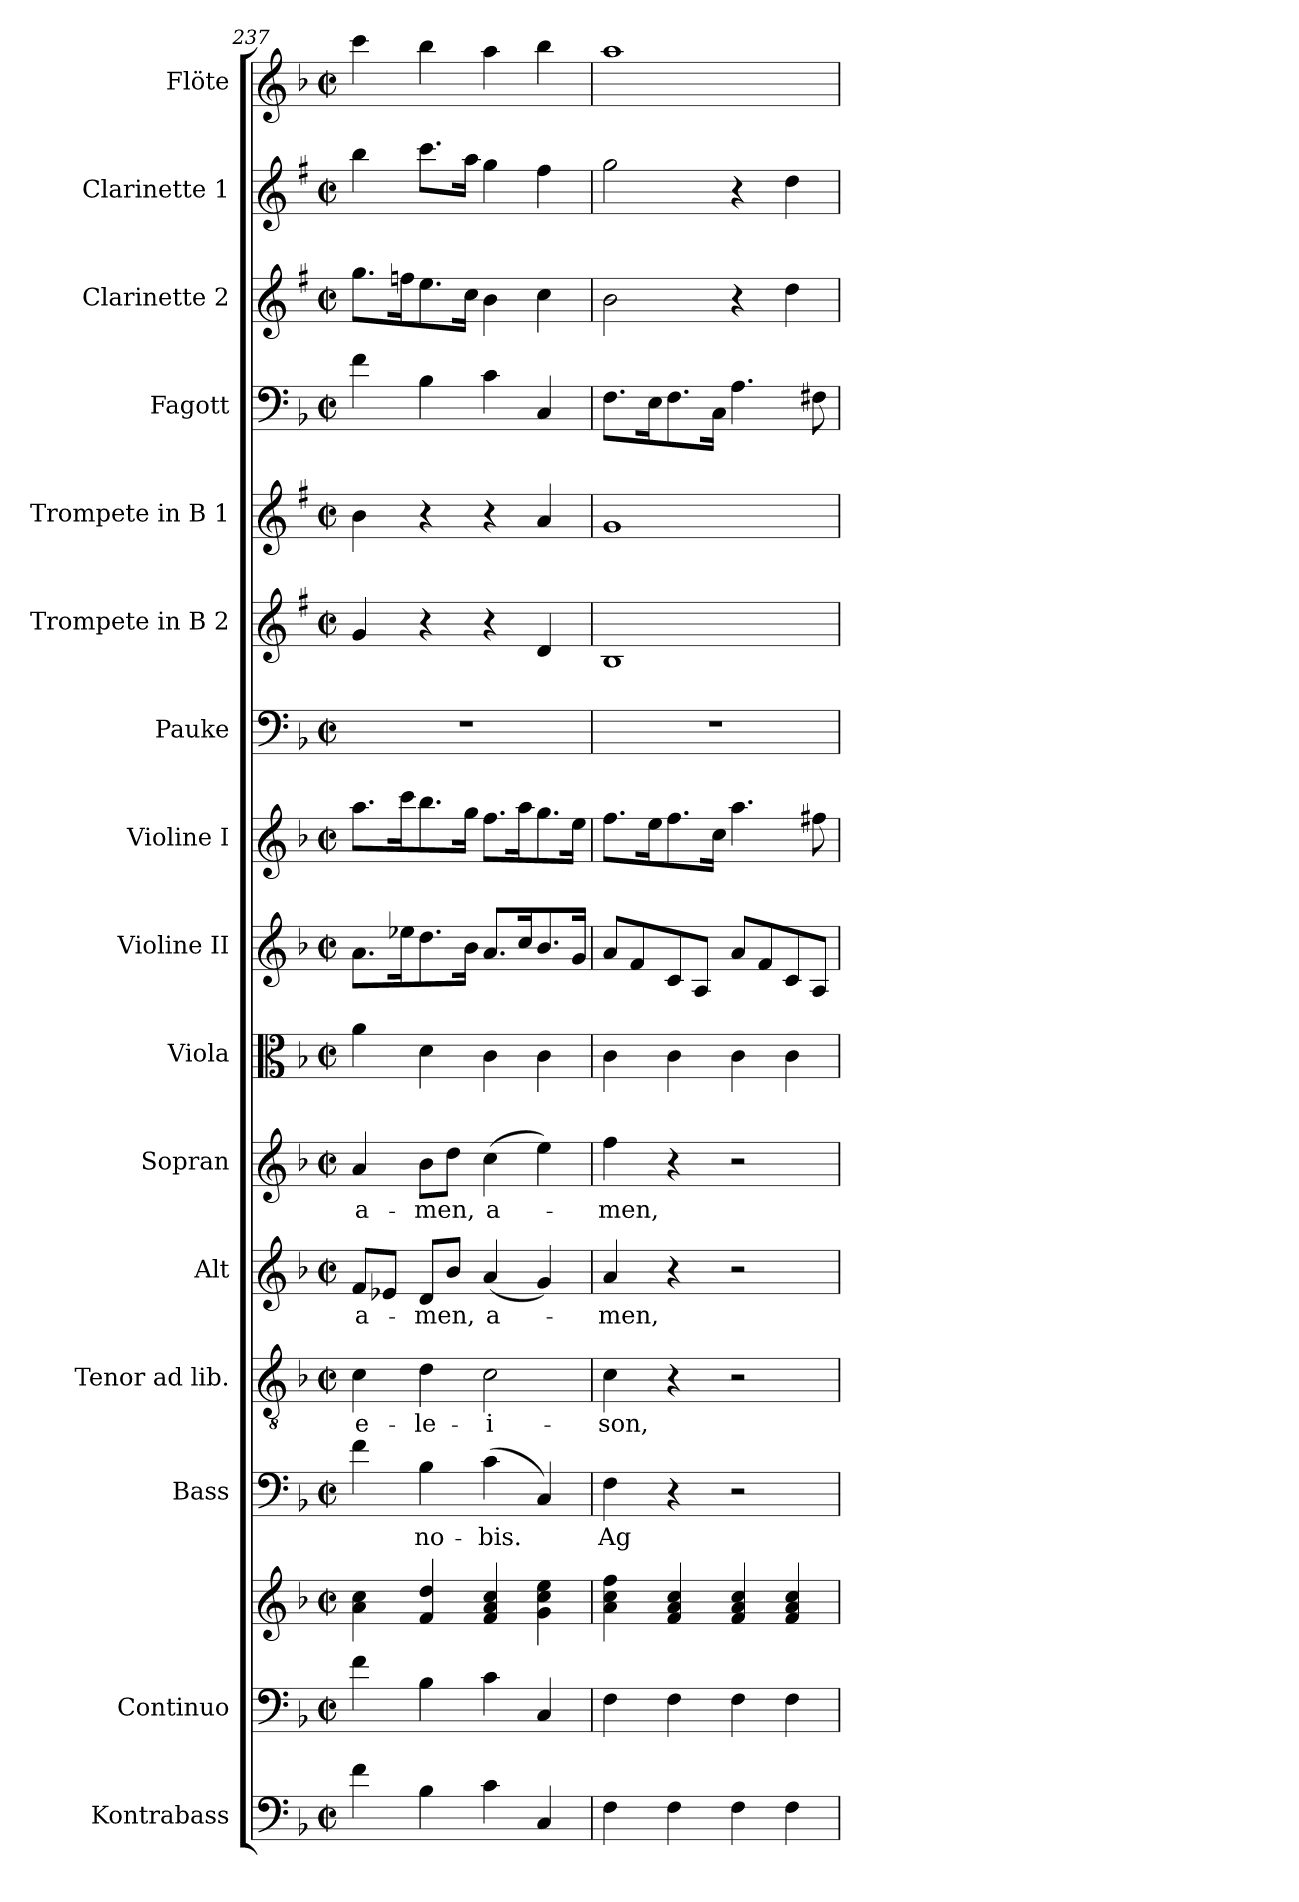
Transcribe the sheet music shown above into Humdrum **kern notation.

**kern	**kern	**kern	**kern	**text	**kern	**text	**kern	**text	**kern	**text	**kern	**kern	**kern	**kern	**kern	**kern	**kern	**kern	**kern	**kern
*part16	*part15	*part15	*part14	*part14	*part13	*part13	*part12	*part12	*part11	*part11	*part10	*part9	*part8	*part7	*part6	*part5	*part4	*part3	*part2	*part1
*staff17	*staff16	*staff15	*staff14	*staff14	*staff13	*staff13	*staff12	*staff12	*staff11	*staff11	*staff10	*staff9	*staff8	*staff7	*staff6	*staff5	*staff4	*staff3	*staff2	*staff1
*I"Kontrabass	*I"Continuo	*	*I"Bass	*	*I"Tenor ad lib.	*	*I"Alt	*	*I"Sopran	*	*I"Viola	*I"Violine II	*I"Violine I	*I"Pauke	*I"Trompete in B 2	*I"Trompete in B 1	*I"Fagott	*I"Clarinette 2	*I"Clarinette 1	*I"Flöte
*I'Kb.	*I'cont.	*	*I'B	*	*I'T	*	*I'A	*	*I'S	*	*I'Vla.	*I'Vl. II	*I'Vl. I	*I'Pk.	*	*	*I'Fg.	*I'Cl. 2	*I'Cl. 1	*I'Fl.
*clefF4	*clefF4	*clefG2	*clefF4	*	*clefGv2	*	*clefG2	*	*clefG2	*	*clefC3	*clefG2	*clefG2	*clefF4	*clefG2	*clefG2	*clefF4	*clefG2	*clefG2	*clefG2
*ITrd7c12	*	*	*	*	*	*	*	*	*	*	*	*	*	*	*ITrd1c2	*ITrd1c2	*	*ITrd1c2	*ITrd1c2	*
*k[b-]	*k[b-]	*k[b-]	*k[b-]	*	*k[b-]	*	*k[b-]	*	*k[b-]	*	*k[b-]	*k[b-]	*k[b-]	*k[b-]	*k[b-]	*k[b-]	*k[b-]	*k[b-]	*k[b-]	*k[b-]
*F:	*F:	*F:	*F:	*	*F:	*	*F:	*	*F:	*	*F:	*F:	*F:	*F:	*F:	*F:	*F:	*F:	*F:	*F:
*M2/2	*M2/2	*M2/2	*M2/2	*	*M2/2	*	*M2/2	*	*M2/2	*	*M2/2	*M2/2	*M2/2	*M2/2	*M2/2	*M2/2	*M2/2	*M2/2	*M2/2	*M2/2
*met(c|)	*met(c|)	*met(c|)	*met(c|)	*	*met(c|)	*	*met(c|)	*	*met(c|)	*	*met(c|)	*met(c|)	*met(c|)	*met(c|)	*met(c|)	*met(c|)	*met(c|)	*met(c|)	*met(c|)	*met(c|)
=237	=237	=237	=237	=237	=237	=237	=237	=237	=237	=237	=237	=237	=237	=237	=237	=237	=237	=237	=237	=237
!	!	!	!	!	!	!LO:LY:b	!	!LO:LY:b	!	!LO:LY:b	!	!	!	!	!	!	!	!	!	!
4F\	4f\	4a\ 4cc\	4f\	.	4c\	e-	8f/L	a-	4a/	a-	4a\	8.a\L	8.aa\L	1r	4f/	4a\	4f\	8.ff\L	4aa\	4ccc\
.	.	.	.	.	.	.	8e-X/J	.	.	.	.	.	.	.	.	.	.	.	.	.
.	.	.	.	.	.	.	.	.	.	.	.	16ee-X\k	16ccc\k	.	.	.	.	16ee-X\k	.	.
!	!	!	!	!LO:LY:b	!	!LO:LY:b	!	!LO:LY:b	!	!LO:LY:b	!	!	!	!	!	!	!	!	!	!
4BB-\	4B-\	4f/ 4dd/	4B-\	no-	4d\	-le-	8d/L	-men,	8b-\L	-men,	4d\	8.dd\	8.bb-\	.	4r	4r	4B-\	8.dd\	8.bb-\L	4bb-\
.	.	.	.	.	.	.	8b-/J	.	8dd\J	.	.	.	.	.	.	.	.	.	.	.
.	.	.	.	.	.	.	.	.	.	.	.	16b-\Jk	16gg\Jk	.	.	.	.	16b-\Jk	16gg\Jk	.
!	!	!	!	!LO:LY:b	!	!LO:LY:b	!	!LO:LY:b	!	!LO:LY:b	!	!	!	!	!	!	!	!	!	!
4C\	4c\	4f/ 4a/ 4cc/	(>4c\	-bis.	2c\	-i-	(<4a/	a-	(>4cc\	a-	4c\	8.a/L	8.ff\L	.	4r	4r	4c\	4a\	4ff\	4aa\
.	.	.	.	.	.	.	.	.	.	.	.	16cc/k	16aa\k	.	.	.	.	.	.	.
4CC/	4C/	4g\ 4cc\ 4ee\	4C/)	.	.	.	4g/)	.	4ee\)	.	4c\	8.b-/	8.gg\	.	4c/	4g/	4C/	4b-\	4ee\	4bb-\
.	.	.	.	.	.	.	.	.	.	.	.	16g/Jk	16ee\Jk	.	.	.	.	.	.	.
!!LO:PB:g=z
=238	=238	=238	=238	=238	=238	=238	=238	=238	=238	=238	=238	=238	=238	=238	=238	=238	=238	=238	=238	=238
!	!	!	!	!LO:LY:b	!	!LO:LY:b	!	!LO:LY:b	!	!LO:LY:b	!	!	!	!	!	!	!	!	!	!
4FF\	4F\	4a\ 4cc\ 4ff\	4F\	Ag-	4c\	-son,	4a/	-men,	4ff\	-men,	4c\	8a/L	8.ff\L	1r	1A	1f	8.F\L	2a\	2ff\	1aa
.	.	.	.	.	.	.	.	.	.	.	.	8f/	.	.	.	.	.	.	.	.
.	.	.	.	.	.	.	.	.	.	.	.	.	16ee\k	.	.	.	16E\k	.	.	.
4FF\	4F\	4f/ 4a/ 4cc/	4r	.	4r	.	4r	.	4r	.	4c\	8c/	8.ff\	.	.	.	8.F\	.	.	.
.	.	.	.	.	.	.	.	.	.	.	.	8A/J	.	.	.	.	.	.	.	.
.	.	.	.	.	.	.	.	.	.	.	.	.	16cc\Jk	.	.	.	16C\Jk	.	.	.
4FF\	4F\	4f/ 4a/ 4cc/	2r	.	2r	.	2r	.	2r	.	4c\	8a/L	4.aa\	.	.	.	4.A\	4r	4r	.
.	.	.	.	.	.	.	.	.	.	.	.	8f/	.	.	.	.	.	.	.	.
4FF\	4F\	4f/ 4a/ 4cc/	.	.	.	.	.	.	.	.	4c\	8c/	.	.	.	.	.	4cc\	4cc\	.
.	.	.	.	.	.	.	.	.	.	.	.	8A/J	8ff#X\	.	.	.	8F#X\	.	.	.
=	=	=	=	=	=	=	=	=	=	=	=	=	=	=	=	=	=	=	=	=
*-	*-	*-	*-	*-	*-	*-	*-	*-	*-	*-	*-	*-	*-	*-	*-	*-	*-	*-	*-	*-
